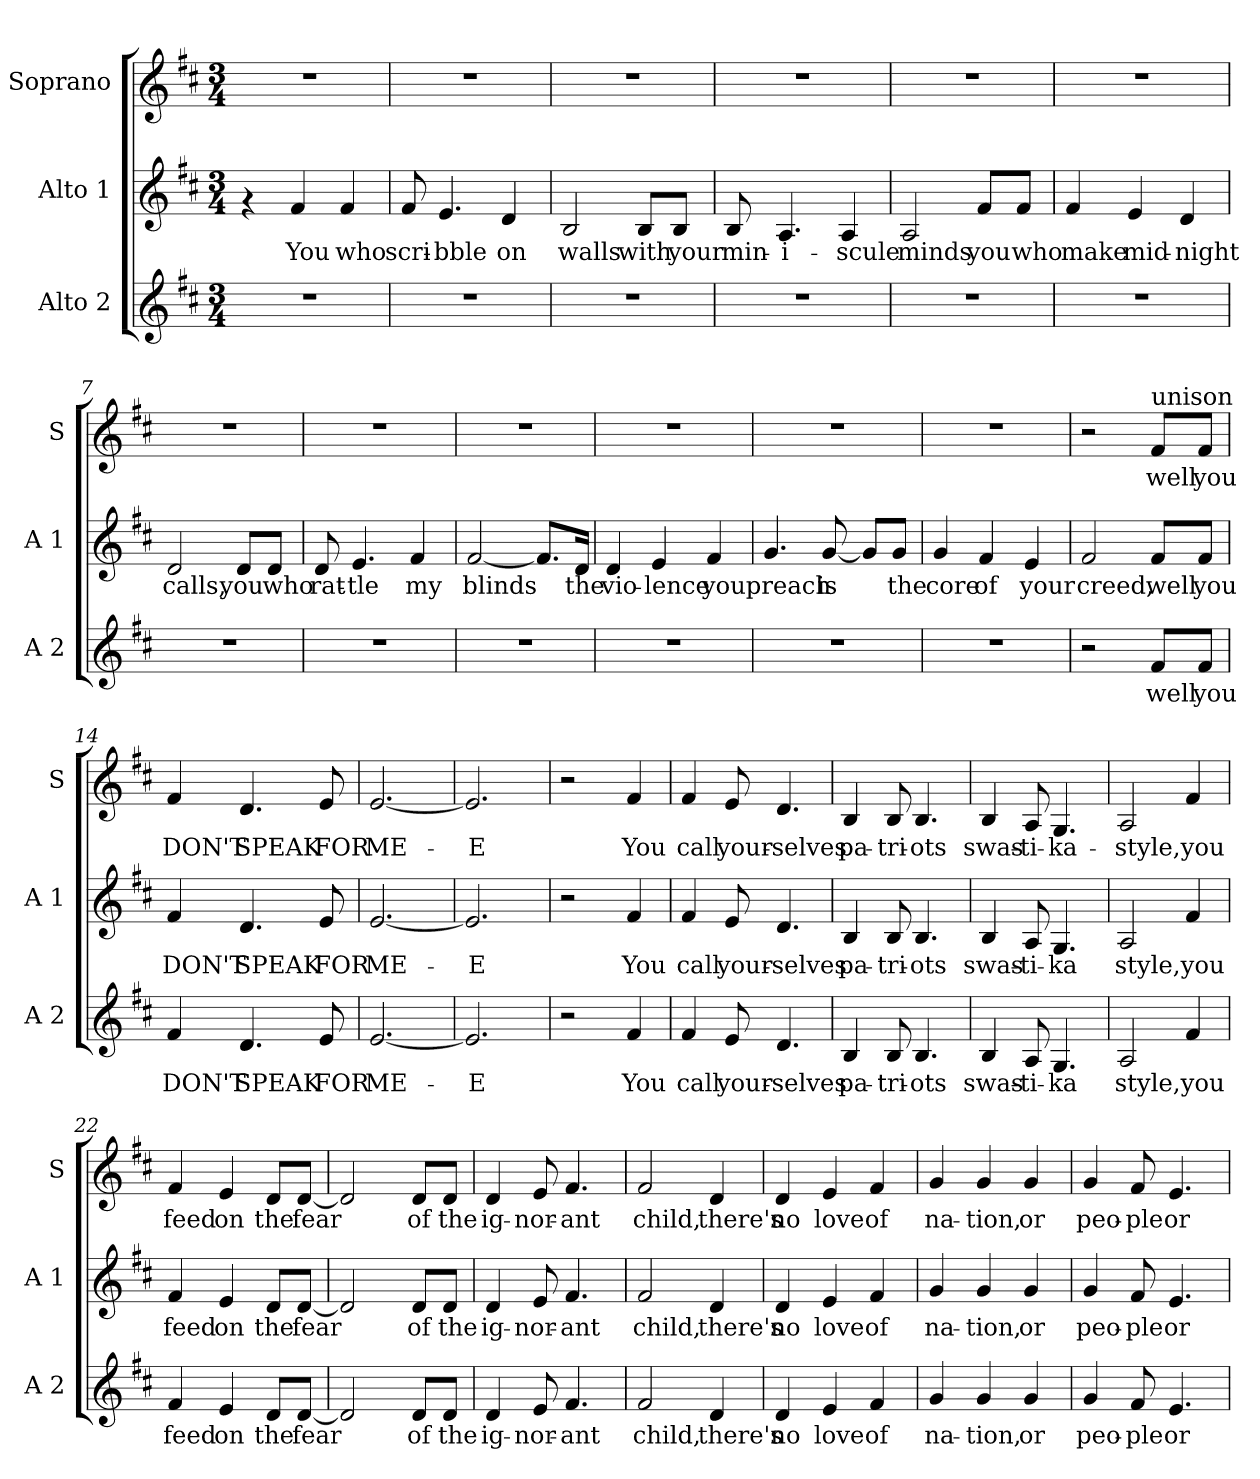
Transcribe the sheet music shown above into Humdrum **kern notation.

**kern	**text	**kern	**text	**kern	**text
*part3	*part3	*part2	*part2	*part1	*part1
*staff3	*staff3	*staff2	*staff2	*staff1	*staff1
*I"Alto 2	*	*I"Alto 1	*	*I"Soprano	*
*I'A 2	*	*I'A 1	*	*I'S	*
!!LO:PB:g=z
*stria5	*	*stria5	*	*stria5	*
*clefG2	*	*clefG2	*	*clefG2	*
*k[f#c#]	*	*k[f#c#]	*	*k[f#c#]	*
*D:	*	*D:	*	*D:	*
*M3/4	*	*M3/4	*	*M3/4	*
=1	=1	=1	=1	=1	=1
2.r	.	4rf	.	2.r	.
!	!	!	!LO:LY:b:cj	!	!
.	.	4f#/	You	.	.
!	!	!	!LO:LY:b:cj	!	!
.	.	4f#/	who	.	.
=2	=2	=2	=2	=2	=2
!	!	!	!LO:LY:b:cj	!	!
2.r	.	8f#/	scri-	2.r	.
!	!	!	!LO:LY:b:cj	!	!
.	.	4.e/	-bble	.	.
!	!	!	!LO:LY:b:cj	!	!
.	.	4d/	on	.	.
=3	=3	=3	=3	=3	=3
!	!	!	!LO:LY:b:cj	!	!
2.r	.	2B/	walls	2.r	.
!	!	!	!LO:LY:b:cj	!	!
.	.	8B/L	with	.	.
!	!	!	!LO:LY:b:cj	!	!
.	.	8B/J	your	.	.
=4	=4	=4	=4	=4	=4
!	!	!	!LO:LY:b:cj	!	!
2.r	.	8B/	min-	2.r	.
!	!	!	!LO:LY:b:cj	!	!
.	.	4.A/	-i-	.	.
!	!	!	!LO:LY:b:cj	!	!
.	.	4A/	-scule	.	.
=5	=5	=5	=5	=5	=5
!	!	!	!LO:LY:b:cj	!	!
2.r	.	2A/	minds	2.r	.
!	!	!	!LO:LY:b:cj	!	!
.	.	8f#/L	you	.	.
!	!	!	!LO:LY:b:cj	!	!
.	.	8f#/J	who	.	.
!!LO:LB:g=z
=6	=6	=6	=6	=6	=6
!	!	!	!LO:LY:b:cj	!	!
2.r	.	4f#/	make	2.r	.
!	!	!	!LO:LY:b:cj	!	!
.	.	4e/	mid-	.	.
!	!	!	!LO:LY:b:cj	!	!
.	.	4d/	-night	.	.
=7	=7	=7	=7	=7	=7
!	!	!	!LO:LY:b:cj	!	!
2.r	.	2d/	calls,	2.r	.
!	!	!	!LO:LY:b:cj	!	!
.	.	8d/L	you	.	.
!	!	!	!LO:LY:b:cj	!	!
.	.	8d/J	who	.	.
=8	=8	=8	=8	=8	=8
!	!	!	!LO:LY:b:cj	!	!
2.r	.	8d/	rat-	2.r	.
!	!	!	!LO:LY:b:cj	!	!
.	.	4.e/	-tle	.	.
!	!	!	!LO:LY:b:cj	!	!
.	.	4f#/	my	.	.
=9	=9	=9	=9	=9	=9
!	!	!	!LO:LY:b:cj	!	!
2.r	.	[<2f#/	blinds	2.r	.
!	!	!	!LO:LY:b:cj	!	!
.	.	8.f#/L]	.	.	.
!	!	!	!LO:LY:b:cj	!	!
.	.	16d/J	the	.	.
=10	=10	=10	=10	=10	=10
!	!	!	!LO:LY:b:cj	!	!
2.r	.	4d/	vio-	2.r	.
!	!	!	!LO:LY:b:cj	!	!
.	.	4e/	-lence	.	.
!	!	!	!LO:LY:b:cj	!	!
.	.	4f#/	you	.	.
=11	=11	=11	=11	=11	=11
!	!	!	!LO:LY:b:cj	!	!
2.r	.	4.g/	preach	2.r	.
!	!	!	!LO:LY:b:cj	!	!
.	.	[<8g/	is	.	.
!	!	!	!LO:LY:b:cj	!	!
.	.	8g/L]	.	.	.
!	!	!	!LO:LY:b:cj	!	!
.	.	8g/J	the	.	.
!!LO:LB:g=z
=12	=12	=12	=12	=12	=12
!	!	!	!LO:LY:b:cj	!	!
2.r	.	4g/	core	2.r	.
!	!	!	!LO:LY:b:cj	!	!
.	.	4f#/	of	.	.
!	!	!	!LO:LY:b:cj	!	!
.	.	4e/	your	.	.
=13	=13	=13	=13	=13	=13
!	!	!	!LO:LY:b:cj	!	!
2r	.	2f#/	creed,	2r	.
!	!	!	!	!LO:TX:a:t=unison	!
!	!LO:LY:b:cj	!	!LO:LY:b:cj	!	!LO:LY:b:cj
8f#/L	well	8f#/L	well	8f#/L	well
!	!LO:LY:b:cj	!	!LO:LY:b:cj	!	!LO:LY:b:cj
8f#/J	you	8f#/J	you	8f#/J	you
=14	=14	=14	=14	=14	=14
!	!LO:LY:b:cj	!	!LO:LY:b:cj	!	!LO:LY:b:cj
4f#/	DON'T	4f#/	DON'T	4f#/	DON'T
!	!LO:LY:b:cj	!	!LO:LY:b:cj	!	!LO:LY:b:cj
4.d/	SPEAK	4.d/	SPEAK	4.d/	SPEAK
!	!LO:LY:b:cj	!	!LO:LY:b:cj	!	!LO:LY:b:cj
8e/	FOR	8e/	FOR	8e/	FOR
=15	=15	=15	=15	=15	=15
!	!LO:LY:b:cj	!	!LO:LY:b:cj	!	!LO:LY:b:cj
[<2.e/	ME-	[<2.e/	ME-	[<2.e/	ME-
=16	=16	=16	=16	=16	=16
!	!LO:LY:b:cj	!	!LO:LY:b:cj	!	!LO:LY:b:cj
2.e/]	-E	2.e/]	-E	2.e/]	-E
=17	=17	=17	=17	=17	=17
2r	.	2r	.	2r	.
!	!LO:LY:b:cj	!	!LO:LY:b:cj	!	!LO:LY:b:cj
4f#/	You	4f#/	You	4f#/	You
=18	=18	=18	=18	=18	=18
!	!LO:LY:b:cj	!	!LO:LY:b:cj	!	!LO:LY:b:cj
4f#/	call	4f#/	call	4f#/	call
!	!LO:LY:b:cj	!	!LO:LY:b:cj	!	!LO:LY:b:cj
8e/	your-	8e/	your-	8e/	your-
!	!LO:LY:b:cj	!	!LO:LY:b:cj	!	!LO:LY:b:cj
4.d/	-selves	4.d/	-selves	4.d/	-selves
!!LO:PB:g=z
=19	=19	=19	=19	=19	=19
!	!LO:LY:b:cj	!	!LO:LY:b:cj	!	!LO:LY:b:cj
4B/	pa-	4B/	pa-	4B/	pa-
!	!LO:LY:b:cj	!	!LO:LY:b:cj	!	!LO:LY:b:cj
8B/	-tri-	8B/	-tri-	8B/	-tri-
!	!LO:LY:b:cj	!	!LO:LY:b:cj	!	!LO:LY:b:cj
4.B/	-ots	4.B/	-ots	4.B/	-ots
=20	=20	=20	=20	=20	=20
!	!LO:LY:b:cj	!	!LO:LY:b:cj	!	!LO:LY:b:cj
4B/	swas-	4B/	swas-	4B/	swas-
!	!LO:LY:b:cj	!	!LO:LY:b:cj	!	!LO:LY:b:cj
8A/	-ti-	8A/	-ti-	8A/	-ti-
!	!LO:LY:b:cj	!	!LO:LY:b:cj	!	!LO:LY:b:cj
4.G/	-ka	4.G/	-ka	4.G/	-ka-
=21	=21	=21	=21	=21	=21
!	!LO:LY:b:cj	!	!LO:LY:b:cj	!	!LO:LY:b:cj
2A/	style,	2A/	style,	2A/	-style,
!	!LO:LY:b:cj	!	!LO:LY:b:cj	!	!LO:LY:b:cj
4f#/	you	4f#/	you	4f#/	you
=22	=22	=22	=22	=22	=22
!	!LO:LY:b:cj	!	!LO:LY:b:cj	!	!LO:LY:b:cj
4f#/	feed	4f#/	feed	4f#/	feed
!	!LO:LY:b:cj	!	!LO:LY:b:cj	!	!LO:LY:b:cj
4e/	on	4e/	on	4e/	on
!	!LO:LY:b:cj	!	!LO:LY:b:cj	!	!LO:LY:b:cj
8d/L	the	8d/L	the	8d/L	the
!	!LO:LY:b:cj	!	!LO:LY:b:cj	!	!LO:LY:b:cj
[<8d/J	fear	[<8d/J	fear	[<8d/J	fear
=23	=23	=23	=23	=23	=23
!	!LO:LY:b:cj	!	!LO:LY:b:cj	!	!LO:LY:b:cj
2d/]	.	2d/]	.	2d/]	.
!	!LO:LY:b:cj	!	!LO:LY:b:cj	!	!LO:LY:b:cj
8d/L	of	8d/L	of	8d/L	of
!	!LO:LY:b:cj	!	!LO:LY:b:cj	!	!LO:LY:b:cj
8d/J	the	8d/J	the	8d/J	the
=24	=24	=24	=24	=24	=24
!	!LO:LY:b:cj	!	!LO:LY:b:cj	!	!LO:LY:b:cj
4d/	ig-	4d/	ig-	4d/	ig-
!	!LO:LY:b:cj	!	!LO:LY:b:cj	!	!LO:LY:b:cj
8e/	-nor-	8e/	-nor-	8e/	-nor-
!	!LO:LY:b:cj	!	!LO:LY:b:cj	!	!LO:LY:b:cj
4.f#/	-ant	4.f#/	-ant	4.f#/	-ant
!!LO:LB:g=z
=25	=25	=25	=25	=25	=25
!	!LO:LY:b:cj	!	!LO:LY:b:cj	!	!LO:LY:b:cj
2f#/	child,	2f#/	child,	2f#/	child,
!	!LO:LY:b:cj	!	!LO:LY:b:cj	!	!LO:LY:b:cj
4d/	there's	4d/	there's	4d/	there's
=26	=26	=26	=26	=26	=26
!	!LO:LY:b:cj	!	!LO:LY:b:cj	!	!LO:LY:b:cj
4d/	no	4d/	no	4d/	no
!	!LO:LY:b:cj	!	!LO:LY:b:cj	!	!LO:LY:b:cj
4e/	love	4e/	love	4e/	love
!	!LO:LY:b:cj	!	!LO:LY:b:cj	!	!LO:LY:b:cj
4f#/	of	4f#/	of	4f#/	of
=27	=27	=27	=27	=27	=27
!	!LO:LY:b:cj	!	!LO:LY:b:cj	!	!LO:LY:b:cj
4g/	na-	4g/	na-	4g/	na-
!	!LO:LY:b:cj	!	!LO:LY:b:cj	!	!LO:LY:b:cj
4g/	-tion,	4g/	-tion,	4g/	-tion,
!	!LO:LY:b:cj	!	!LO:LY:b:cj	!	!LO:LY:b:cj
4g/	or	4g/	or	4g/	or
=28	=28	=28	=28	=28	=28
!	!LO:LY:b:cj	!	!LO:LY:b:cj	!	!LO:LY:b:cj
4g/	peo-	4g/	peo-	4g/	peo-
!	!LO:LY:b:cj	!	!LO:LY:b:cj	!	!LO:LY:b:cj
8f#/	-ple	8f#/	-ple	8f#/	-ple
!	!LO:LY:b:cj	!	!LO:LY:b:cj	!	!LO:LY:b:cj
4.e/	or	4.e/	or	4.e/	or
=	=	=	=	=	=
*-	*-	*-	*-	*-	*-
